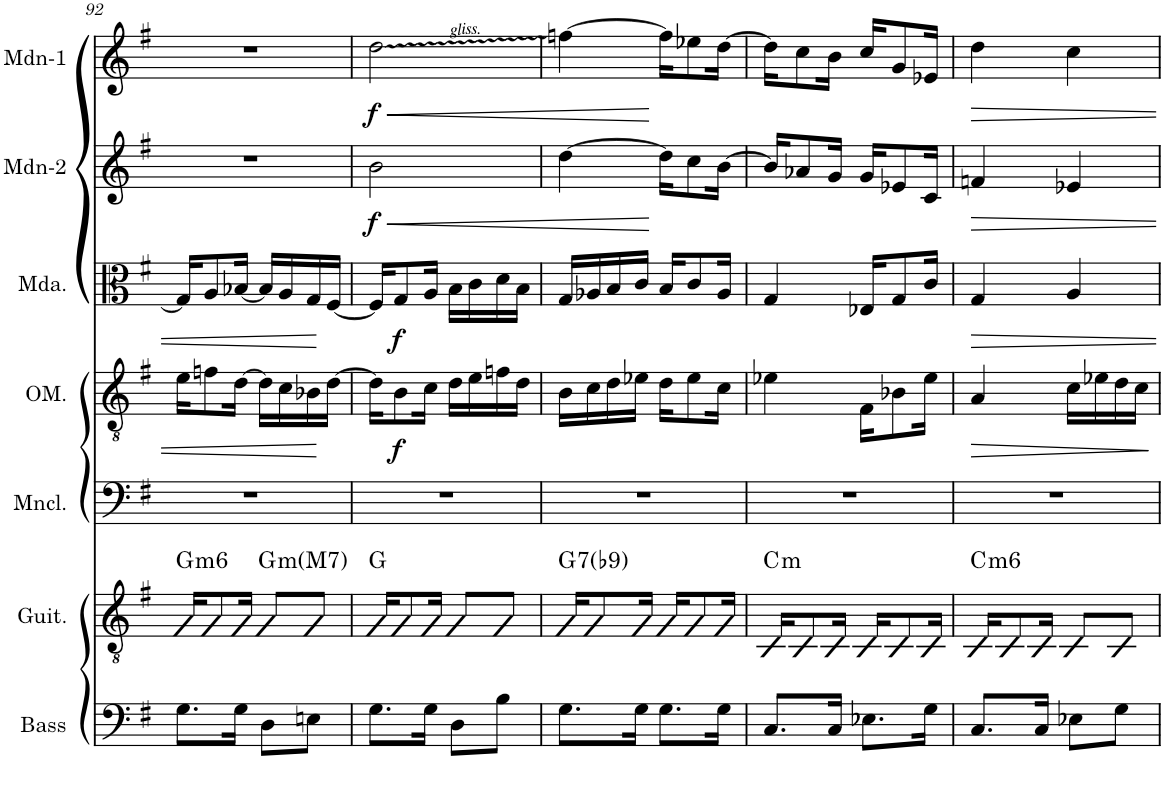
**kern	**kern	**harte	**kern	**kern	**dynam	**kern	**dynam	**kern	**dynam	**kern	**dynam
*part7	*part6	*part6	*part5	*part4	*part4	*part3	*part3	*part2	*part2	*part1	*part1
*staff7	*staff6	*	*staff5	*staff4	*staff4	*staff3	*staff3	*staff2	*staff2	*staff1	*staff1
*I"Acoustic Bass	*I"Acoustic Guitar	*	*I"Mandocello	*I"Octave Mandolin	*	*I"Mandola	*	*I"Mandolin-2	*	*I"Mandolin-1	*
*I'Bass	*I'Guit.	*	*I'Mncl.	*I'OM.	*	*I'Mda.	*	*I'Mdn-2	*	*I'Mdn-1	*
!!LO:PB:g=z
*clefF4	*clefGv2	*	*clefF4	*clefGv2	*	*clefC3	*	*clefG2	*	*clefG2	*
*Trd7c12	*	*	*	*	*	*	*	*	*	*	*
*k[f#]	*k[f#]	*	*k[f#]	*k[f#]	*	*k[f#]	*	*k[f#]	*	*k[f#]	*
*M2/4	*M2/4	*	*M2/4	*M2/4	*	*M2/4	*	*M2/4	*	*M2/4	*
=92	=92	=92	=92	=92	=92	=92	=92	=92	=92	=92	=92
!	!	!LO:H:kt=m6	!	!	!	!	!	!	!	!	!
8.G\L	16G/KL	G:min6	2r	16e\KL	.	16G/KL]	.	2r	.	2r	.
.	8G/	.	.	8fn\	.	8A/	.	.	.	.	.
16G\Jk	16G/Jk	.	.	[16d\Jk	.	[16B-X/Jk	.	.	.	.	.
!	!	!LO:H:kt=mM7	!	!	!	!	!	!	!	!	!
8D\L	8G/L	G:minmaj7	.	16d\LL]	.	16B-/LL]	.	.	.	.	.
.	.	.	.	16c\	.	16A/	.	.	.	.	.
8En\J	8G/J	.	.	16B-X\	.	16G/	.	.	.	.	.
.	.	.	.	[16d\JJ	.	[16F#/JJ	.	.	.	.	.
=93	=93	=93	=93	=93	=93	=93	=93	=93	=93	=93	=93
!	!	!	!	!	!	!	!	!	!LO:HP:b	!	!LO:HP:b
!	!	!	!	!	!	!	!	!	!LO:DY:n=1:b	!	!LO:DY:n=1:b
8.G\L	16G/KL	G:maj	2r	16d\KL]	.	16F#/KL]	.	2b\	< f	2dd\	< f
!	!	!	!	!	!LO:DY:b	!	!LO:DY:b	!	!	!	!
.	8G/	.	.	8B\	f	8G/	f	.	.	.	.
16G\Jk	16G/Jk	.	.	16c\Jk	.	16A/Jk	.	.	.	.	.
8D\L	8G/L	.	.	16d\LL	.	16B\LL	.	.	.	.	.
.	.	.	.	16e\	.	16c\	.	.	.	.	.
8B\J	8G/J	.	.	16fn\	.	16d\	.	.	.	.	.
.	.	.	.	16d\JJ	.	16B\JJ	.	.	.	.	.
=94	=94	=94	=94	=94	=94	=94	=94	=94	=94	=94	=94
!	!	!LO:H:kt=7	!	!	!	!	!	!	!	!	!
8.G\L	16G/KL	G:7(b9)	2r	16B\LL	.	16G/LL	.	[4dd\	.	[4ffn\	.
.	8G/	.	.	16c\	.	16A-X/	.	.	.	.	.
.	.	.	.	16d\	.	16B/	.	.	.	.	.
16G\Jk	16G/Jk	.	.	16e-X\JJ	.	16c/JJ	.	.	.	.	.
8.G\L	16G/KL	.	.	16d\KL	.	16B/KL	.	16dd\KL]	[	16ff\KL]	[
.	8G/	.	.	8e-\	.	8c/	.	8cc\	.	8ee-X\	.
16G\Jk	16G/Jk	.	.	16c\Jk	.	16A-/Jk	.	[16b\Jk	.	[16dd\Jk	.
=95	=95	=95	=95	=95	=95	=95	=95	=95	=95	=95	=95
!	!	!LO:H:kt=m	!	!	!	!	!	!	!	!	!
8.C/L	16C/KL	C:min	2r	4e-X\	.	4G/	.	16b/KL]	.	16dd\KL]	.
.	8C/	.	.	.	.	.	.	8a-X/	.	8cc\	.
16C/Jk	16C/Jk	.	.	.	.	.	.	16g/Jk	.	16b\Jk	.
8.E-X\L	16C/KL	.	.	16F#\KL	.	16E-X/KL	.	16g/KL	.	16cc/KL	.
.	8C/	.	.	8B-X\	.	8G/	.	8e-X/	.	8g/	.
16G\Jk	16C/Jk	.	.	16e-\Jk	.	16c/Jk	.	16c/Jk	.	16e-X/Jk	.
=96	=96	=96	=96	=96	=96	=96	=96	=96	=96	=96	=96
!	!	!LO:H:kt=m6	!	!	!LO:HP:b	!	!	!	!	!	!
8.C/L	16C/KL	C:min6	2r	4A/	>	4G/	.	4fn/	.	4dd\	.
.	8C/	.	.	.	.	.	.	.	.	.	.
16C/Jk	16C/Jk	.	.	.	.	.	.	.	.	.	.
8E-X\L	8C/L	.	.	16c\LL	.	4A/	.	4e-X/	.	4cc\	.
.	.	.	.	16e-X\	.	.	.	.	.	.	.
8G\J	8C/J	.	.	16d\	.	.	.	.	.	.	.
.	.	.	.	16c\JJ	.	.	.	.	.	.	.
.	.	.	.	.	]	.	.	.	.	.	.
=	=	=	=	=	=	=	=	=	=	=	=
*-	*-	*-	*-	*-	*-	*-	*-	*-	*-	*-	*-
